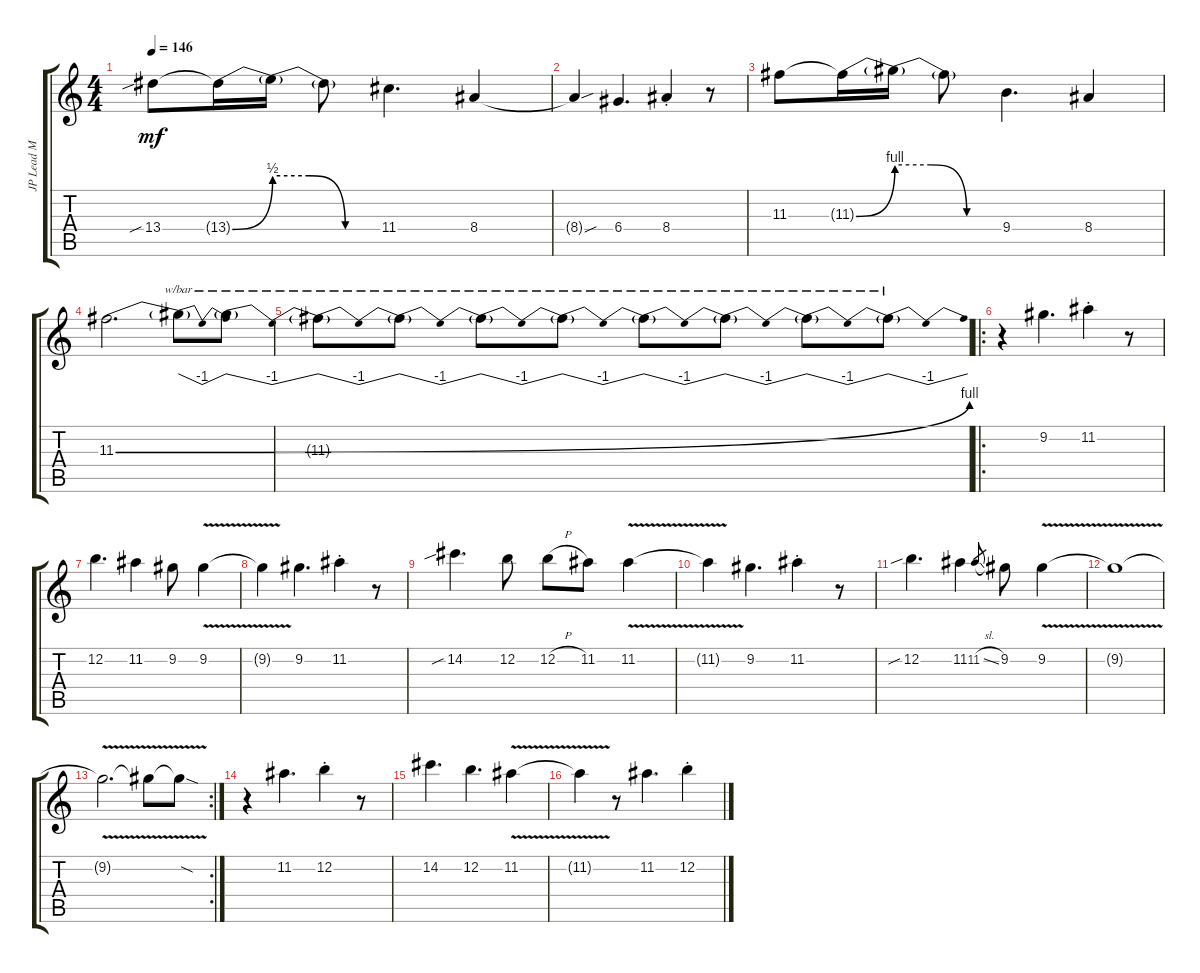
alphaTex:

\track ("JP Lead M" "JP Lead M") {instrument distortionguitar}
\staff {score tabs}
\tuning (E4 B3 G3 D3 A2 E2) {hide}
\ts (4 4)
\tempo 146
\clef g2
\ks c
13.4{sib}.8{dy mf} 13.4{be (bend 0 0 60 2) t}.16 13.4{be (custom 0 2 20 2 40 0 60 0) t}.16 13.4{t}.8 11.4.4{d} 8.4.4 |
8.4{sou t}.4 6.4.4{d} 8.4{st}.4 r.8 |
11.3.8 11.3{be (bend 0 0 60 4) t}.16 11.3{be (custom 0 4 20 4 40 0 60 0) t}.16 11.3{t}.8 9.4.4{d} 8.4.4 |
11.3{be (bend 0 0 60 4)}.2{d} 11.3{t}.8{tbe (dip default 0 0 30 -4 60 0)} 11.3{t}.8{tbe (dip default 0 0 30 -4 60 0)} |
11.3{t}.8{tbe (dip default 0 0 30 -4 60 0)} 11.3{t}.8{tbe (dip default 0 0 30 -4 60 0)} 11.3{t}.8{tbe (dip default 0 0 30 -4 60 0)} 11.3{t}.8{tbe (dip default 0 0 30 -4 60 0)} 11.3{t}.8{tbe (dip default 0 0 30 -4 60 0)} 11.3{t}.8{tbe (dip default 0 0 30 -4 60 0)} 11.3{t}.8{tbe (dip default 0 0 30 -4 60 0)} 11.3{t}.8{tbe (dip default 0 0 30 -4 60 0)} |
\ro
r.4 9.2.4{d} 11.2{st}.4 r.8 |
12.2.4{d} 11.2.4 9.2.8 9.2{v}.4 |
9.2{v t}.4 9.2.4{d} 11.2{st}.4 r.8 |
14.2{sib}.4{d} 12.2.8 12.2{h}.8 11.2.8 11.2{v}.4 |
11.2{v t}.4 9.2.4{d} 11.2{st}.4 r.8 |
12.2{sib}.4{d} 11.2.4 11.2{sl}.8{gr} 9.2.8 9.2{v}.4 |
9.2{v t}.1 |
\rc 2
9.2{v t}.2{d} 9.2{v t}.8 9.2{sod t}.8 |
r.4 11.2.4{d} 12.2{st}.4 r.8 |
14.2.4{d} 12.2.4{d} 11.2{v}.4 |
11.2{v t}.4 r.8 11.2.4{d} 12.2{st}.4
